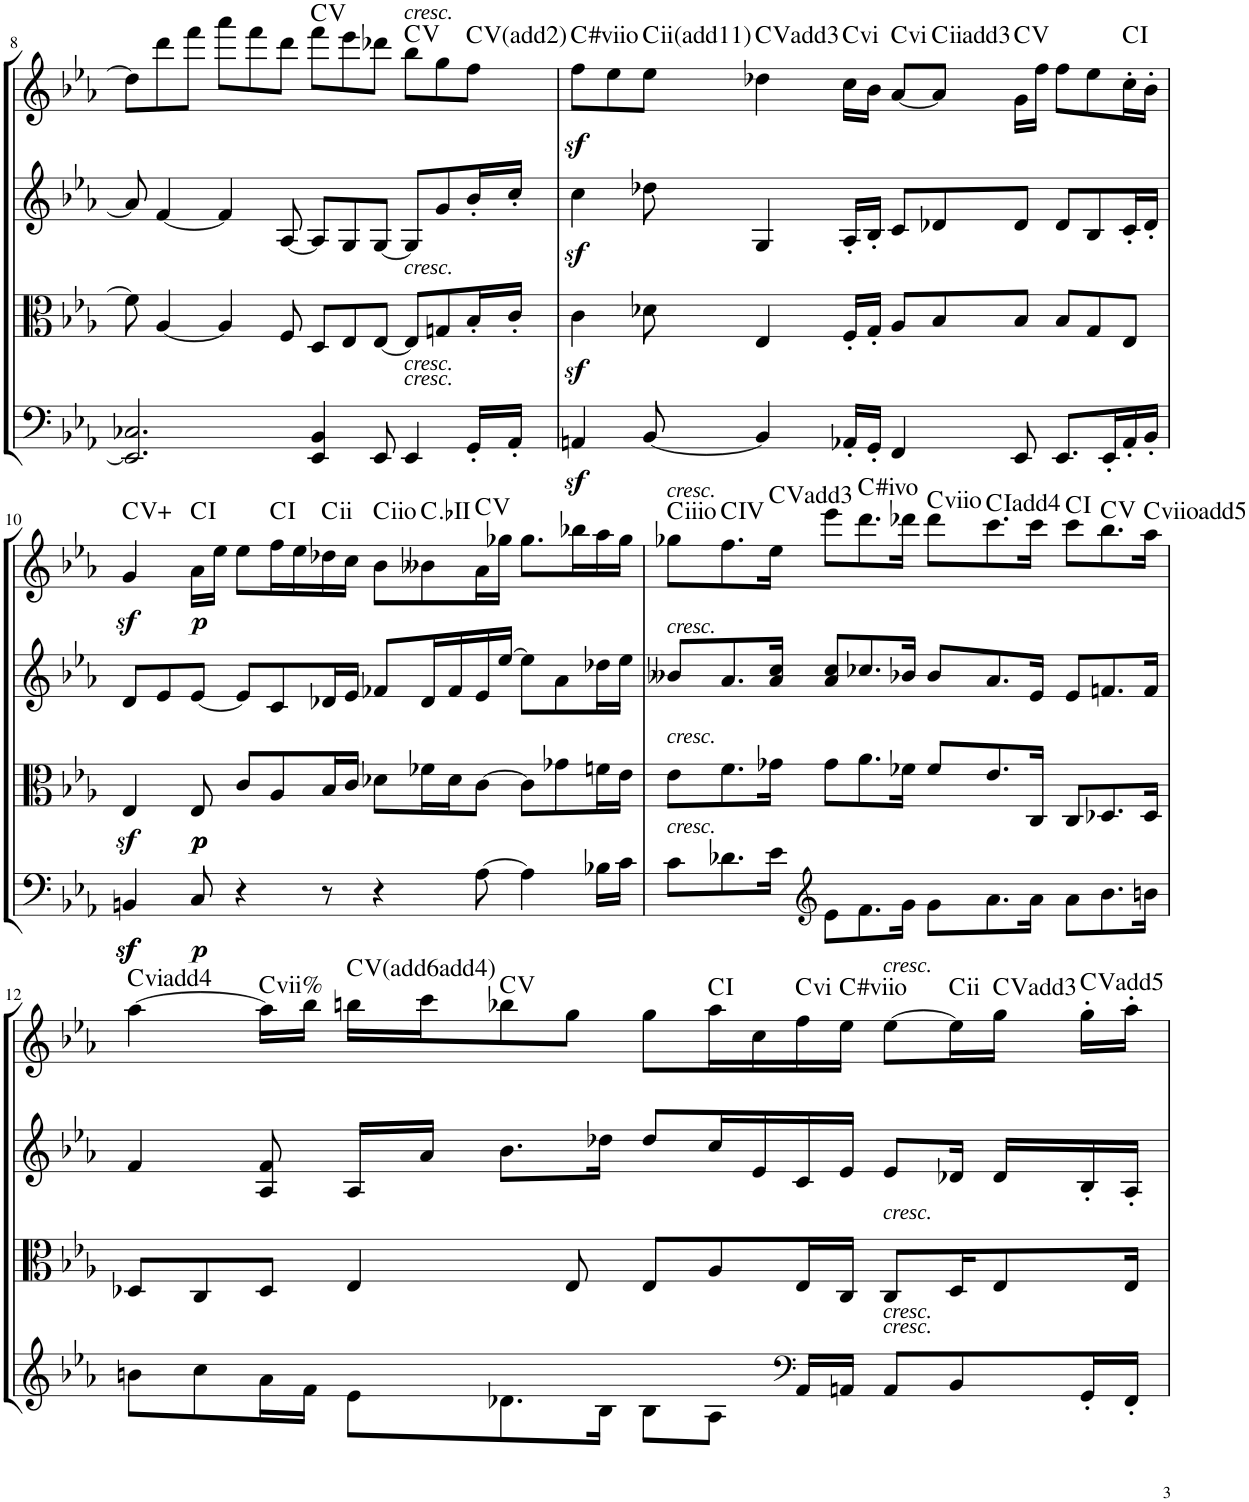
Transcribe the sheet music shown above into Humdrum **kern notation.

**kern	**dynam	**kern	**dynam	**kern	**kern	**dynam	**harte
*part4	*part4	*part3	*part3	*part2	*part1	*part1	*part1
*staff4	*staff4	*staff3	*staff3	*staff2	*staff1	*staff1	*
*I"Violoncello	*	*I"Viola	*	*I"Violin II	*I"Violin I	*	*
*I'Vc	*	*I'Vla	*	*I'Vln	*I'Vln	*	*
!!LO:PB:g=z
*clefF4	*	*clefC3	*	*clefG2	*clefG2	*	*
*k[b-e-a-]	*	*k[b-e-a-]	*	*k[b-e-a-]	*k[b-e-a-]	*	*
*M12/8	*	*M12/8	*	*M12/8	*M12/8	*	*
=8	=8	=8	=8	=8	=8	=8	=8
2.EE-/] 2.C-X/	.	8f\]	.	8a-/]	8dd\L]	.	.
.	.	[4A-/	.	[4f/	8ddd\	.	.
.	.	.	.	.	8fff\J	.	.
.	.	4A-/]	.	4f/]	8aaa-\L	.	.
.	.	.	.	.	8fff\	.	.
.	.	8F/	.	[8A-/	8ddd\J	.	.
4EE-/ 4BB-/	.	8D/L	.	8A-/L]	8fff\L	.	C:maj
.	.	8E-/	.	8G/	8eee-\	.	.
8EE-/	.	[8E-/J	.	[8G/J	8ddd-X\J	.	.
!	!	!	!	!	!LO:TX:a:i:t=cresc.	!	!
!	!	!LO:TX:a:i:t=cresc.	!	!	!	!	!
!LO:TX:a:i:t=cresc.	!	!	!	!	!	!	!
!LO:TX:a:i:t=cresc.	!	!	!	!	!	!	!
4EE-/	.	8E-/L]	.	8G/L]	8bb-\L	.	C:maj
.	.	8Gn/	.	8g/	8gg\	.	.
16GG'/LL	.	16B-'/L	.	16b-'/L	8ff\J	.	C:maj(2)
16AA-'/JJ	.	16c'/JJ	.	16cc'/JJ	.	.	.
=9	=9	=9	=9	=9	=9	=9	=9
!	!	!	!	!	!	!	!LO:H:kt=#viio
4AAnz</	.	4cz<\	.	4ccz<\	8ff\L	.	.
.	.	.	.	.	8ee-\	.	.
!	!	!	!	!	!	!	!LO:H:kt=ii
[8BB-/	.	8d-X\	.	8dd-X\	8ee-\J	.	.
!	!	!	!	!	!	!	!LO:H:kt=3
4BB-/]	.	4E-/	.	4G/	4dd-X\	.	C:maj
!	!	!	!	!	!	!	!LO:H:kt=vi
16AA-X'/LL	.	16F'/LL	.	16A-'/LL	16cc\LL	.	.
16GG'/JJ	.	16G'/JJ	.	16B-'/JJ	16b-\JJ	.	.
!	!	!	!	!	!	!	!LO:H:kt=vi
4FF/	.	8A-/L	.	8c/L	[8a-/L	.	.
!	!	!	!	!	!	!	!LO:H:kt=iiadd
.	.	8B-/	.	8d-X/	8a-/J]	.	.
8EE-/	.	8B-/J	.	8d-/J	16g\LL	.	C:maj
.	.	.	.	.	16ff\JJ	.	.
8.EE-/L	.	8B-/L	.	8d-/L	8ff\L	.	.
.	.	8G/	.	8B-/	8ee-\	.	.
16EE-'/L	.	.	.	.	.	.	.
16AA-'/	.	8E-/J	.	16c'/L	16cc'\L	.	C:maj
16BB-'/JJ	.	.	.	16d-'/JJ	16b-'\JJ	.	.
!!LO:LB:g=z
=10	=10	=10	=10	=10	=10	=10	=10
4BBnz</	.	4E-z</	.	8d/L	4g/	.	C:maj
.	.	.	.	8e-/	.	.	.
!	!LO:DY:b	!	!LO:DY:b	!	!	!	!
!	!	!	!LO:DY:n=1:b	!	!	!LO:DY:b	!
8C/	p	8E-/	p p	[8e-/J	16a-\LL	p	C:maj
.	.	.	.	.	16ee-\JJ	.	.
4r	.	8c/L	.	8e-/L]	8ee-\L	.	.
.	.	8A-/	.	8c/	16ff\L	.	C:maj
.	.	.	.	.	16ee-\	.	.
!	!	!	!	!	!	!	!LO:H:kt=ii
8r	.	16B-/L	.	16d-X/L	16dd-X\	.	.
.	.	16c/JJ	.	16e-/JJ	16cc\JJ	.	.
!	!	!	!	!	!	!	!LO:H:kt=iio
4r	.	8d-X\L	.	8f-X/L	8b-\L	.	.
.	.	16f-X\L	.	16d-/L	8b--X\	.	C:maj
.	.	16d-\J	.	16f-/	.	.	.
[8A-\	.	[8c\J	.	16e-/	16a-\L	.	C:maj
.	.	.	.	[16ee-/JJ	16gg-X\JJ	.	.
4A-\]	.	8c\L]	.	8ee-\L]	8.gg-\L	.	.
.	.	8g-X\	.	8a-\	.	.	.
.	.	.	.	.	16bb-X\L	.	.
16B-X\LL	.	16fn\L	.	16dd-X\L	16aa-\	.	.
16c\JJ	.	16e-\JJ	.	16ee-\JJ	16gg-\JJ	.	.
=11	=11	=11	=11	=11	=11	=11	=11
!	!	!	!	!	!LO:TX:a:i:t=cresc.	!	!
!	!	!	!	!LO:TX:a:i:t=cresc.	!	!	!
!	!	!LO:TX:a:i:t=cresc.	!	!	!	!	!
!LO:TX:a:i:t=cresc.	!	!	!	!	!	!	!LO:H:kt=iiio
8c\L	.	8e-\L	.	8b--X/L	8gg-X\L	.	.
8.d-X\	.	8.f\	.	8.a-/	8.ff\	.	C:maj
!	!	!	!	!	!	!	!LO:H:kt=3
16e-\Jk	.	16g-X\Jk	.	16a-/ 16cc/Jk	16ee-\Jk	.	C:maj
*clefG2	*	*	*	*	*	*	*
8e-\L	.	8g-\L	.	8a-/ 8cc/L	8eee-\L	.	.
!	!	!	!	!	!	!	!LO:H:kt=#ivo
8.f\	.	8.a-\	.	8.cc-X/	8.ddd\	.	.
16g\Jk	.	16f-X\Jk	.	16b-X/Jk	16ddd-X\Jk	.	.
!	!	!	!	!	!	!	!LO:H:kt=viio
8g\L	.	8f-/L	.	8b-/L	8ddd-\L	.	.
8.a-\	.	8.e-/	.	8.a-/	8.ccc\	.	C:maj(4)
16a-\Jk	.	16C/Jk	.	16e-/Jk	16ccc\Jk	.	.
8a-\L	.	8C/L	.	8e-/L	8ccc\L	.	C:maj
8.b-\	.	8.D-X/	.	8.fn/	8.bb-\	.	C:maj
!	!	!	!	!	!	!	!LO:H:kt=viioadd
16bn\Jk	.	16D-/Jk	.	16f/Jk	16aa-\Jk	.	.
!!LO:LB:g=z
=12	=12	=12	=12	=12	=12	=12	=12
!	!	!	!	!	!	!	!LO:H:kt=viadd
8bn\L	.	8D-X/L	.	4f/	[4aa-\	.	.
8cc\	.	8C/	.	.	.	.	.
!	!	!	!	!	!	!	!LO:H:kt=vii%
16a-\L	.	8D-/J	.	8A-/ 8f/	16aa-\LL]	.	.
16f\JJ	.	.	.	.	16bb-\JJ	.	.
!	!	!	!	!	!	!	!LO:H:kt=6
8e-\L	.	4E-/	.	16A-/LL	16bbn\LL	.	C:maj6(4)
.	.	.	.	16a-/JJ	16ccc\J	.	.
8.d-X\	.	.	.	8.b-\L	8bb-X\	.	C:maj
.	.	8E-/	.	.	8gg\J	.	.
16B-\Jk	.	.	.	16dd-X\Jk	.	.	.
8B-\L	.	8E-/L	.	8dd-/L	8gg\L	.	.
8A-\J	.	8A-/	.	16cc/L	16aa-\L	.	C:maj
.	.	.	.	16e-/	16cc\	.	.
*clefF4	*	*	*	*	*	*	*
!	!	!	!	!	!	!	!LO:H:kt=vi
16AA-/LL	.	16E-/L	.	16c/	16ff\	.	.
!	!	!	!	!	!	!	!LO:H:kt=#viio
16AAn/JJ	.	16C/JJ	.	16e-/JJ	16ee-\JJ	.	.
!	!	!	!	!	!LO:TX:a:i:t=cresc.	!	!
!	!	!LO:TX:a:i:t=cresc.	!	!	!	!	!
!LO:TX:a:i:t=cresc.	!	!	!	!	!	!	!
!LO:TX:a:i:t=cresc.	!	!	!	!	!	!	!
8AA/L	.	8C/L	.	8e-/L	[8ee-\L	.	.
!	!	!	!	!	!	!	!LO:H:kt=ii
8BB-/	.	16D-/K	.	16d-X/Jk	16ee-\L]	.	.
!	!	!	!	!	!	!	!LO:H:kt=3
.	.	8E-/	.	16d-/LL	16gg\JJ	.	C:maj
!	!	!	!	!	!	!	!LO:H:kt=5
16GG'/L	.	.	.	16B-'/	16gg'\LL	.	C:(1,5)
16FF'/JJ	.	16E-/Jk	.	16A-'/JJ	16aa-'\JJ	.	.
=	=	=	=	=	=	=	=
*-	*-	*-	*-	*-	*-	*-	*-
